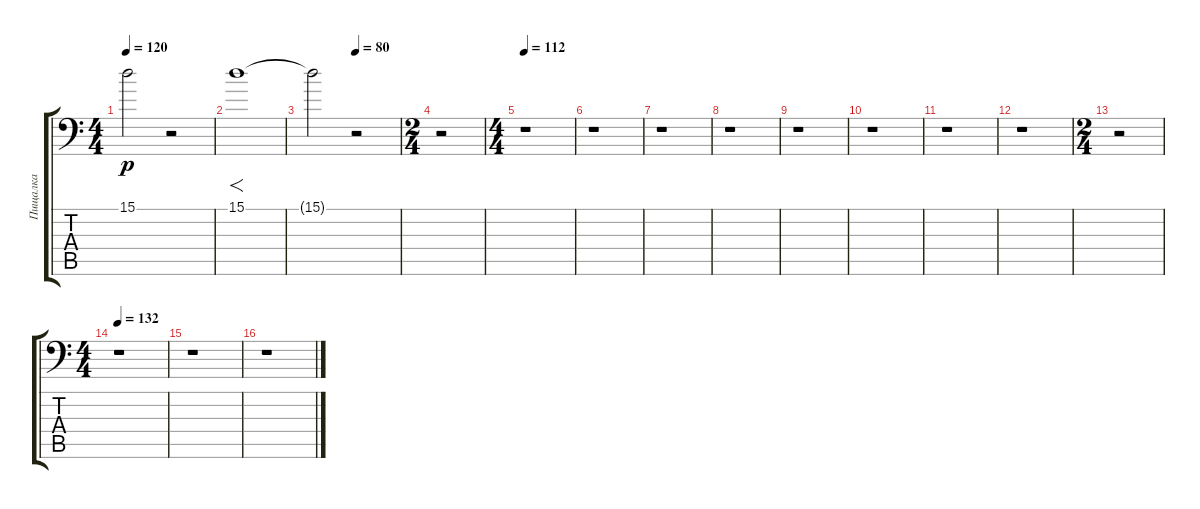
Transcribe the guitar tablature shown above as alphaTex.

\track ("Пищалка" "Пищалка") {instrument pad2warm}
\staff {score tabs}
\tuning (B3 Gb3 D3 A2 E2 A1) {hide}
\ts (4 4)
\tempo 120
\clef f4
\ks c
15.1{t}.2{dy p} r.2 |
15.1.1{f} |
\tempo (80 0.5)
15.1{t}.2 r.2 |
\ts (2 4)
r.2 |
\ts (4 4)
\tempo 112
r.1 |
r.1 |
r.1 |
r.1 |
r.1 |
r.1 |
r.1 |
r.1 |
\ts (2 4)
r.2 |
\ts (4 4)
\tempo 132
r.1 |
r.1 |
r.1
